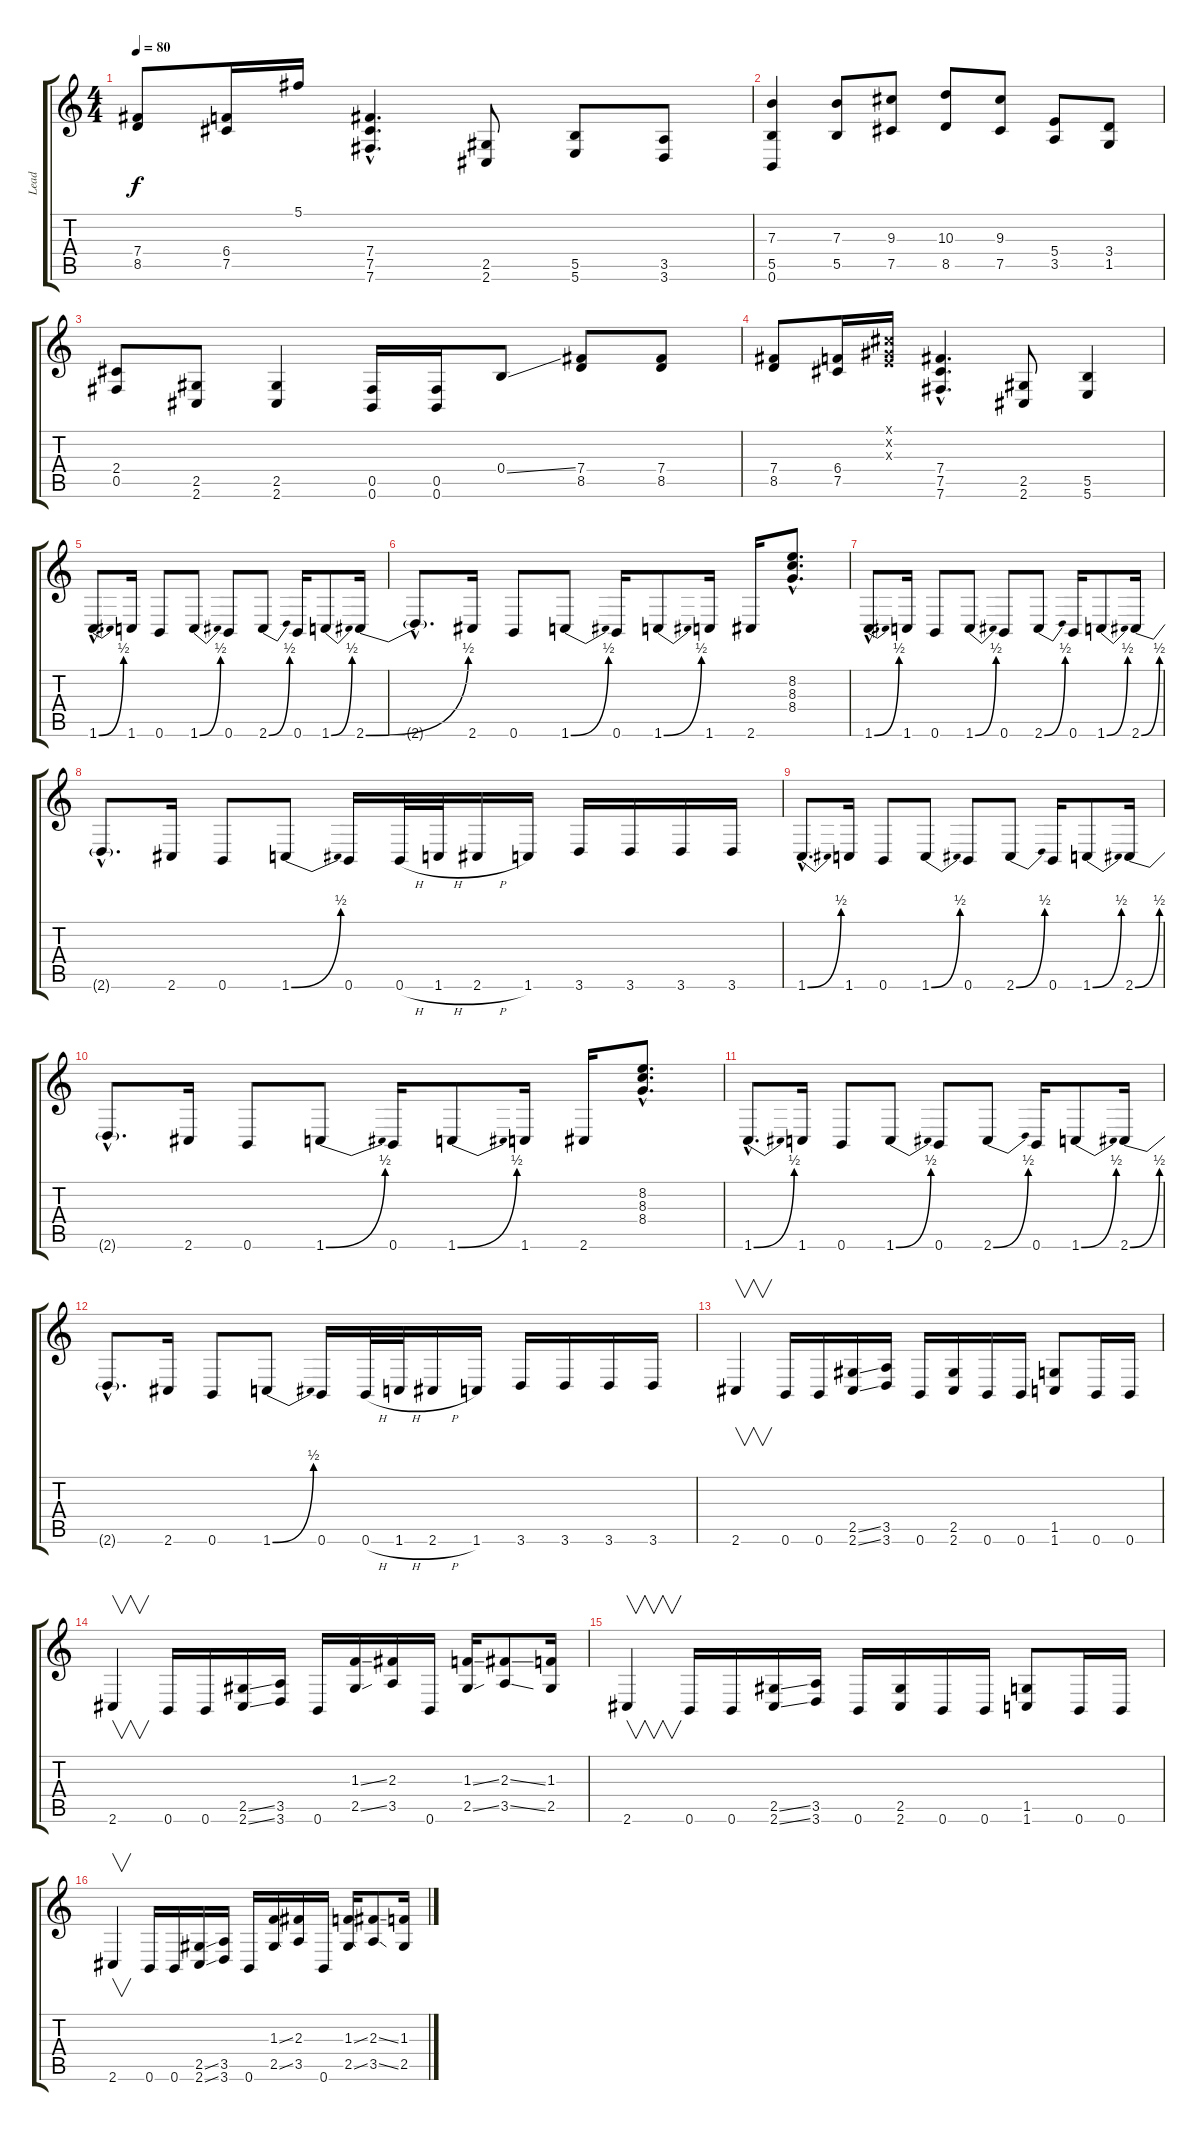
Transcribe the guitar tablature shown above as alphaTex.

\track ("Lead" "Lead") {instrument distortionguitar}
\staff {score tabs}
\tuning (Db4 Ab3 E3 B2 Gb2 B1) {hide}
\ts (4 4)
\tempo 80
\clef g2
\ks c
(7.4 8.5).8{dy f} (6.4 7.5).16 5.1.16 (7.4{hac} 7.5{hac} 7.6{hac}).4{d} (2.5 2.6).8 (5.5 5.6).8 (3.5 3.6).8 |
(7.3 5.5 0.6).4 (7.3 5.5).8 (9.3 7.5).8 (10.3 8.5).8 (9.3 7.5).8 (5.4 3.5).8 (3.4 1.5).8 |
(2.4 0.5).8 (2.5 2.6).8 (2.5 2.6).4 (0.5 0.6).16 (0.5 0.6).16 0.4{ss}.8 (7.4 8.5).8 (7.4 8.5).8 |
(7.4 8.5).8 (6.4 7.5).16 (0.1{x} 0.2{x} 0.3{x}).16 (7.4{hac} 7.5{hac} 7.6{hac}).4{d} (2.5 2.6).8 (5.5 5.6).4 |
1.6{be (bend 0 0 60 2) hac}.8{d} 1.6.16 0.6.8 1.6{be (bend 0 0 60 2)}.8 0.6.8 2.6{be (bend 0 0 60 2)}.8 0.6.16 1.6{be (bend 0 0 60 2)}.8 2.6{be (bend 0 0 60 2)}.16 |
2.6{hac t}.8{d} 2.6.16 0.6.8 1.6{be (bend 0 0 60 2)}.8 0.6.16 1.6{be (bend 0 0 60 2)}.8 1.6.16 2.6.16 (8.2{hac} 8.3{hac} 8.4{hac}).8{d} |
1.6{be (bend 0 0 60 2) hac}.8{d} 1.6.16 0.6.8 1.6{be (bend 0 0 60 2)}.8 0.6.8 2.6{be (bend 0 0 60 2)}.8 0.6.16 1.6{be (bend 0 0 60 2)}.8 2.6{be (bend 0 0 60 2)}.16 |
2.6{hac t}.8{d} 2.6.16 0.6.8 1.6{be (bend 0 0 60 2)}.8 0.6.16 0.6{h}.32 1.6{h}.32 2.6{h}.16 1.6.16 3.6.16 3.6.16 3.6.16 3.6.16 |
1.6{be (bend 0 0 60 2) hac}.8{d} 1.6.16 0.6.8 1.6{be (bend 0 0 60 2)}.8 0.6.8 2.6{be (bend 0 0 60 2)}.8 0.6.16 1.6{be (bend 0 0 60 2)}.8 2.6{be (bend 0 0 60 2)}.16 |
2.6{hac t}.8{d} 2.6.16 0.6.8 1.6{be (bend 0 0 60 2)}.8 0.6.16 1.6{be (bend 0 0 60 2)}.8 1.6.16 2.6.16 (8.2{hac} 8.3{hac} 8.4{hac}).8{d} |
1.6{be (bend 0 0 60 2) hac}.8{d} 1.6.16 0.6.8 1.6{be (bend 0 0 60 2)}.8 0.6.8 2.6{be (bend 0 0 60 2)}.8 0.6.16 1.6{be (bend 0 0 60 2)}.8 2.6{be (bend 0 0 60 2)}.16 |
2.6{hac t}.8{d} 2.6.16 0.6.8 1.6{be (bend 0 0 60 2)}.8 0.6.16 0.6{h}.32 1.6{h}.32 2.6{h}.16 1.6.16 3.6.16 3.6.16 3.6.16 3.6.16 |
2.6.4{v} 0.6.16 0.6.16 (2.5{ss} 2.6{ss}).16 (3.5 3.6).16 0.6.16 (2.5 2.6).16 0.6.16 0.6.16 (1.5 1.6).8 0.6.16 0.6.16 |
2.6.4{v} 0.6.16 0.6.16 (2.5{ss} 2.6{ss}).16 (3.5 3.6).16 0.6.16 (1.3{ss} 2.5{ss}).16 (2.3 3.5).16 0.6.16 (1.3{ss} 2.5{ss}).16 (2.3{ss} 3.5{ss}).8 (1.3 2.5).16 |
2.6.4{v} 0.6.16 0.6.16 (2.5{ss} 2.6{ss}).16 (3.5 3.6).16 0.6.16 (2.5 2.6).16 0.6.16 0.6.16 (1.5 1.6).8 0.6.16 0.6.16 |
2.6.4{v} 0.6.16 0.6.16 (2.5{ss} 2.6{ss}).16 (3.5 3.6).16 0.6.16 (1.3{ss} 2.5{ss}).16 (2.3 3.5).16 0.6.16 (1.3{ss} 2.5{ss}).16 (2.3{ss} 3.5{ss}).8 (1.3 2.5).16
